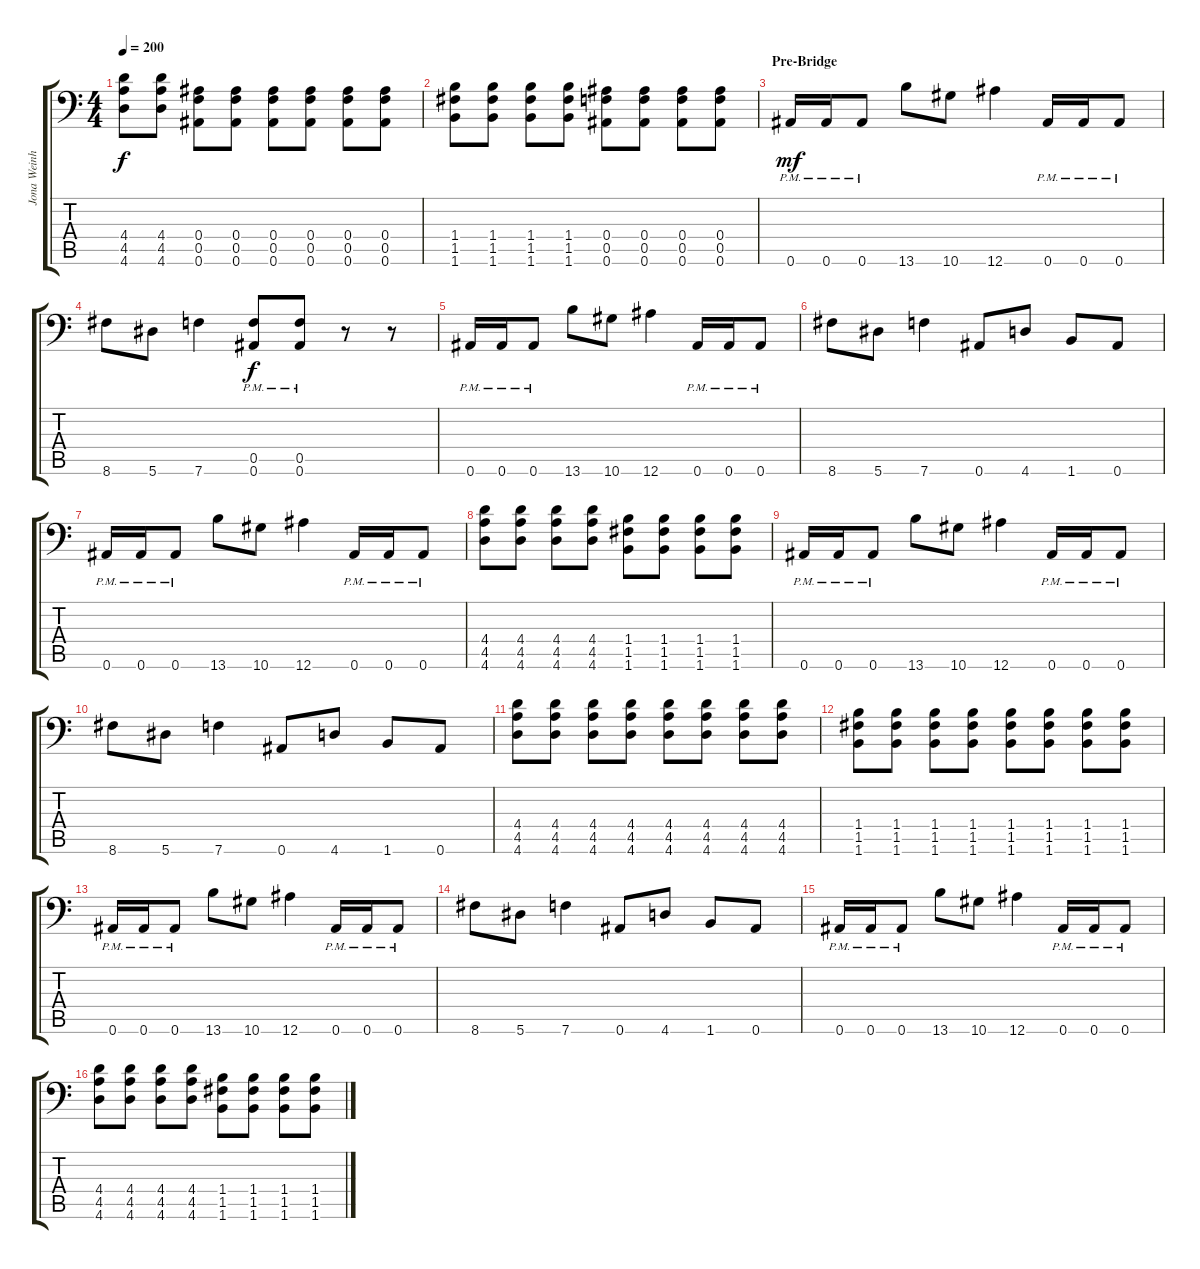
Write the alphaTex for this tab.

\track ("Jona Weinhofen" "Jona Weinh") {instrument distortionguitar}
\staff {score tabs}
\tuning (C4 G3 Eb3 Bb2 F2 Bb1) {hide}
\ts (4 4)
\tempo 200
\clef f4
\ks c
(4.4 4.5 4.6).8{dy f} (4.4 4.5 4.6).8 (0.4 0.5 0.6).8 (0.4 0.5 0.6).8 (0.4 0.5 0.6).8 (0.4 0.5 0.6).8 (0.4 0.5 0.6).8 (0.4 0.5 0.6).8 |
(1.4 1.5 1.6).8 (1.4 1.5 1.6).8 (1.4 1.5 1.6).8 (1.4 1.5 1.6).8 (0.4 0.5 0.6).8 (0.4 0.5 0.6).8 (0.4 0.5 0.6).8 (0.4 0.5 0.6).8 |
\section ("" "Pre-Bridge")
0.6{pm}.16{dy mf} 0.6{pm}.16 0.6{pm}.8 13.6.8 10.6.8 12.6.4 0.6{pm}.16 0.6{pm}.16 0.6{pm}.8 |
8.6.8 5.6.8 7.6.4 (0.5{pm} 0.6{pm}).8{dy f} (0.5{pm} 0.6{pm}).8 r.8 r.8 |
0.6{pm}.16 0.6{pm}.16 0.6{pm}.8 13.6.8 10.6.8 12.6.4 0.6{pm}.16 0.6{pm}.16 0.6{pm}.8 |
8.6.8 5.6.8 7.6.4 0.6.8 4.6.8 1.6.8 0.6.8 |
0.6{pm}.16 0.6{pm}.16 0.6{pm}.8 13.6.8 10.6.8 12.6.4 0.6{pm}.16 0.6{pm}.16 0.6{pm}.8 |
(4.4 4.5 4.6).8 (4.4 4.5 4.6).8 (4.4 4.5 4.6).8 (4.4 4.5 4.6).8 (1.4 1.5 1.6).8 (1.4 1.5 1.6).8 (1.4 1.5 1.6).8 (1.4 1.5 1.6).8 |
0.6{pm}.16 0.6{pm}.16 0.6{pm}.8 13.6.8 10.6.8 12.6.4 0.6{pm}.16 0.6{pm}.16 0.6{pm}.8 |
8.6.8 5.6.8 7.6.4 0.6.8 4.6.8 1.6.8 0.6.8 |
(4.4 4.5 4.6).8 (4.4 4.5 4.6).8 (4.4 4.5 4.6).8 (4.4 4.5 4.6).8 (4.4 4.5 4.6).8 (4.4 4.5 4.6).8 (4.4 4.5 4.6).8 (4.4 4.5 4.6).8 |
(1.4 1.5 1.6).8 (1.4 1.5 1.6).8 (1.4 1.5 1.6).8 (1.4 1.5 1.6).8 (1.4 1.5 1.6).8 (1.4 1.5 1.6).8 (1.4 1.5 1.6).8 (1.4 1.5 1.6).8 |
0.6{pm}.16 0.6{pm}.16 0.6{pm}.8 13.6.8 10.6.8 12.6.4 0.6{pm}.16 0.6{pm}.16 0.6{pm}.8 |
8.6.8 5.6.8 7.6.4 0.6.8 4.6.8 1.6.8 0.6.8 |
0.6{pm}.16 0.6{pm}.16 0.6{pm}.8 13.6.8 10.6.8 12.6.4 0.6{pm}.16 0.6{pm}.16 0.6{pm}.8 |
(4.4 4.5 4.6).8 (4.4 4.5 4.6).8 (4.4 4.5 4.6).8 (4.4 4.5 4.6).8 (1.4 1.5 1.6).8 (1.4 1.5 1.6).8 (1.4 1.5 1.6).8 (1.4 1.5 1.6).8
